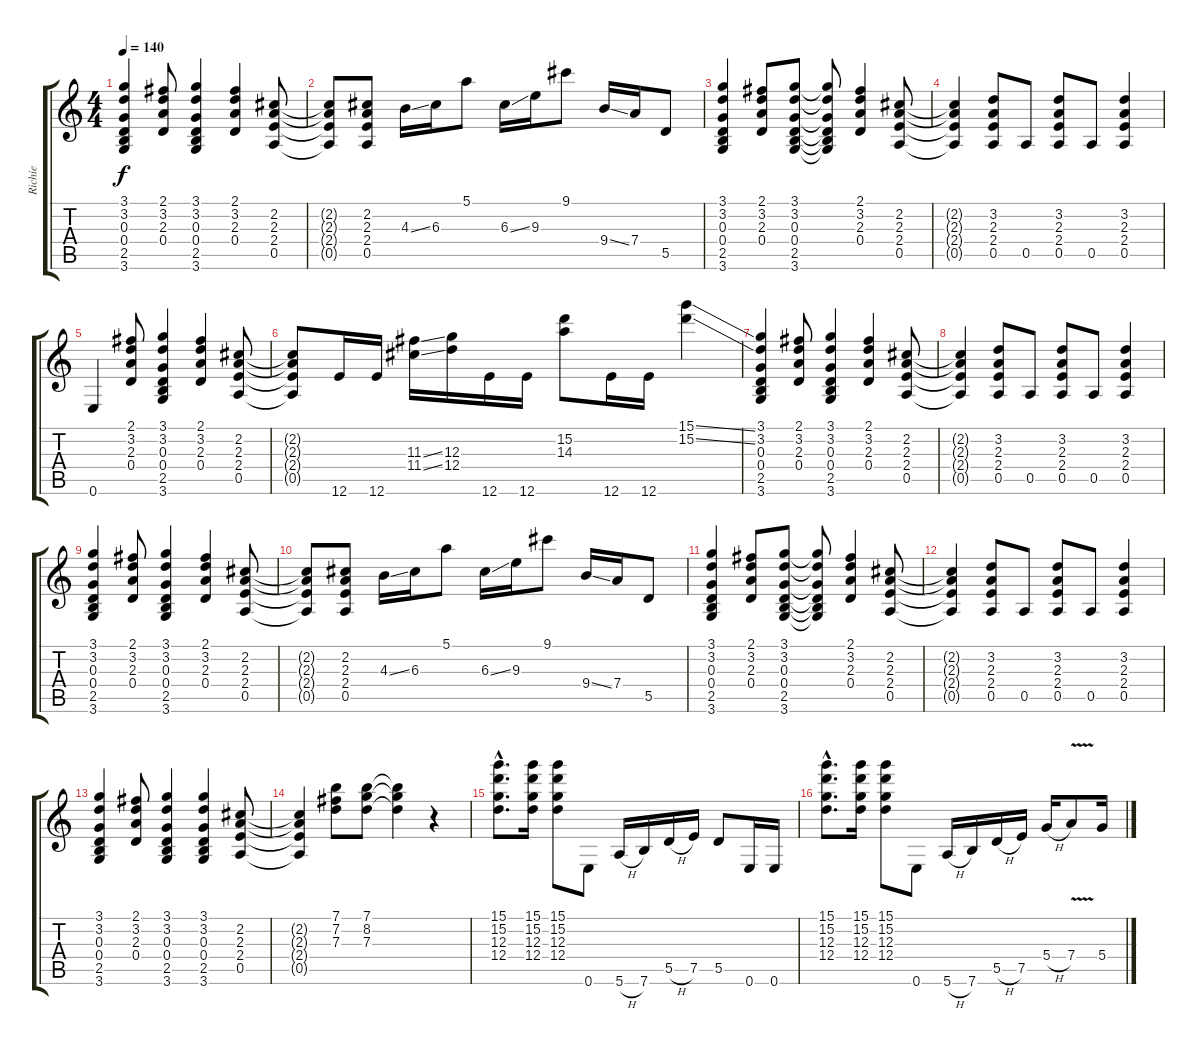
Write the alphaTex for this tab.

\track ("Richie" "Richie") {instrument distortionguitar}
\staff {score tabs}
\tuning (E4 B3 G3 D3 A2 E2) {hide}
\ts (4 4)
\tempo 140
\clef g2
\ks c
(3.1 3.2 0.3 0.4 2.5 3.6).4{dy f} (2.1 3.2 2.3 0.4).8 (3.1 3.2 0.3 0.4 2.5 3.6).4 (2.1 3.2 2.3 0.4).4 (2.2 2.3 2.4 0.5).8 |
(2.2{t} 2.3{t} 2.4{t} 0.5{t}).8 (2.2 2.3 2.4 0.5).8 4.3{ss}.16 6.3.16 5.1.8 6.3{ss}.16 9.3.16 9.1.8 9.4{ss}.16 7.4.16 5.5.8 |
(3.1 3.2 0.3 0.4 2.5 3.6).4 (2.1 3.2 2.3 0.4).8 (3.1 3.2 0.3 0.4 2.5 3.6).8 (3.1{t} 3.2{t} 0.3{t} 0.4{t} 2.5{t} 3.6{t}).8 (2.1 3.2 2.3 0.4).4 (2.2 2.3 2.4 0.5).8 |
(2.2{t} 2.3{t} 2.4{t} 0.5{t}).4 (3.2 2.3 2.4 0.5).8 0.5.8 (3.2 2.3 2.4 0.5).8 0.5.8 (3.2 2.3 2.4 0.5).4 |
0.6.4 (2.1 3.2 2.3 0.4).8 (3.1 3.2 0.3 0.4 2.5 3.6).4 (2.1 3.2 2.3 0.4).4 (2.2 2.3 2.4 0.5).8 |
(2.2{t} 2.3{t} 2.4{t} 0.5{t}).8 12.6.16 12.6.16 (11.3{ss} 11.4{ss}).16 (12.3 12.4).16 12.6.16 12.6.16 (15.2 14.3).8 12.6.16 12.6.16 (15.1{ss} 15.2{ss}).4 |
(3.1 3.2 0.3 0.4 2.5 3.6).4 (2.1 3.2 2.3 0.4).8 (3.1 3.2 0.3 0.4 2.5 3.6).4 (2.1 3.2 2.3 0.4).4 (2.2 2.3 2.4 0.5).8 |
(2.2{t} 2.3{t} 2.4{t} 0.5{t}).4 (3.2 2.3 2.4 0.5).8 0.5.8 (3.2 2.3 2.4 0.5).8 0.5.8 (3.2 2.3 2.4 0.5).4 |
(3.1 3.2 0.3 0.4 2.5 3.6).4 (2.1 3.2 2.3 0.4).8 (3.1 3.2 0.3 0.4 2.5 3.6).4 (2.1 3.2 2.3 0.4).4 (2.2 2.3 2.4 0.5).8 |
(2.2{t} 2.3{t} 2.4{t} 0.5{t}).8 (2.2 2.3 2.4 0.5).8 4.3{ss}.16 6.3.16 5.1.8 6.3{ss}.16 9.3.16 9.1.8 9.4{ss}.16 7.4.16 5.5.8 |
(3.1 3.2 0.3 0.4 2.5 3.6).4 (2.1 3.2 2.3 0.4).8 (3.1 3.2 0.3 0.4 2.5 3.6).8 (3.1{t} 3.2{t} 0.3{t} 0.4{t} 2.5{t} 3.6{t}).8 (2.1 3.2 2.3 0.4).4 (2.2 2.3 2.4 0.5).8 |
(2.2{t} 2.3{t} 2.4{t} 0.5{t}).4 (3.2 2.3 2.4 0.5).8 0.5.8 (3.2 2.3 2.4 0.5).8 0.5.8 (3.2 2.3 2.4 0.5).4 |
(3.1 3.2 0.3 0.4 2.5 3.6).4 (2.1 3.2 2.3 0.4).8 (3.1 3.2 0.3 0.4 2.5 3.6).4 (3.1 3.2 0.3 0.4 2.5 3.6).4 (2.2 2.3 2.4 0.5).8 |
(2.2{t} 2.3{t} 2.4{t} 0.5{t}).4 (7.1 7.2 7.3).8 (7.1 8.2 7.3).8 (7.1{t} 8.2{t} 7.3{t}).4 r.4 |
(15.1{hac} 15.2{hac} 12.3{hac} 12.4{hac}).8{d} (15.1 15.2 12.3 12.4).16 (15.1 15.2 12.3 12.4).8 0.6.8 5.6{h}.16 7.6.16 5.5{h}.16 7.5.16 5.5.8 0.6.16 0.6.16 |
(15.1{hac} 15.2{hac} 12.3{hac} 12.4{hac}).8{d} (15.1 15.2 12.3 12.4).16 (15.1 15.2 12.3 12.4).8 0.6.8 5.6{h}.16 7.6.16 5.5{h}.16 7.5.16 5.4{h}.16 7.4{v}.8 5.4.16
